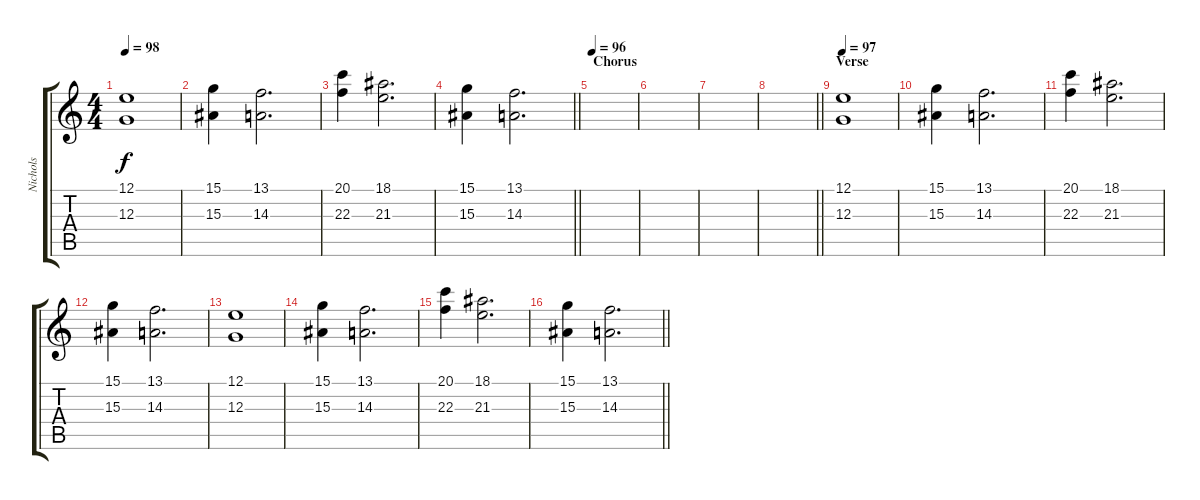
\track ("Nichols" "Nichols") {instrument tremolostrings}
\staff {score tabs}
\tuning (E4 B3 G3 D3 A2 E2) {hide}
\ts (4 4)
\tempo 98
\clef g2
\ks c
(12.1 12.3).1{dy f} |
(15.1 15.3).4 (13.1 14.3).2{d} |
(20.1 22.3).4 (18.1 21.3).2{d} |
\barLineRight lightlight
(15.1 15.3).4 (13.1 14.3).2{d} |
\section ("" "Chorus")
\tempo 96
|
|
|
\barLineRight lightlight
|
\section ("" "Verse")
\tempo 97
(12.1 12.3).1 |
(15.1 15.3).4 (13.1 14.3).2{d} |
(20.1 22.3).4 (18.1 21.3).2{d} |
(15.1 15.3).4 (13.1 14.3).2{d} |
(12.1 12.3).1 |
(15.1 15.3).4 (13.1 14.3).2{d} |
(20.1 22.3).4 (18.1 21.3).2{d} |
\barLineRight lightlight
(15.1 15.3).4 (13.1 14.3).2{d}
